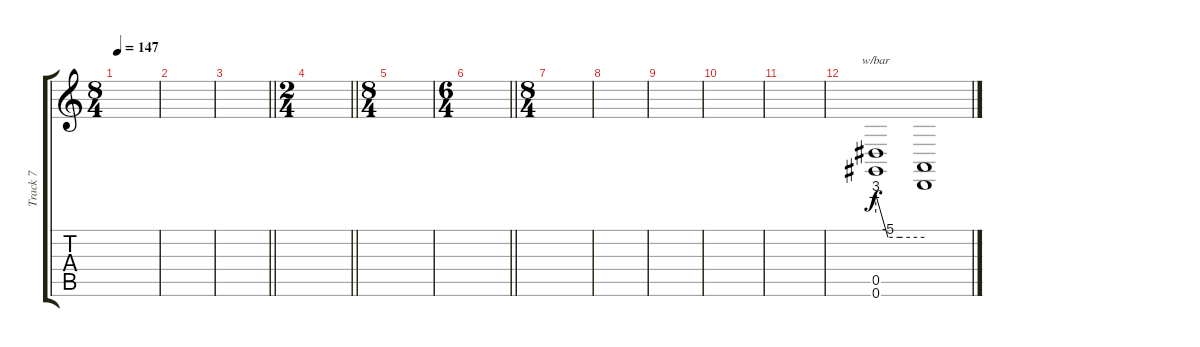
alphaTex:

\track ("Track 7" "Track 7") {instrument whistle}
\staff {score tabs}
\tuning (E4 B3 G3 D3 A2 D2) {hide}
\ts (8 4)
\tempo 147
\clef g2
\ks c
|
|
\barLineRight lightlight
|
\ts (2 4)
\barLineRight lightlight
|
\ts (8 4)
|
\ts (6 4)
\barLineRight lightlight
|
\ts (8 4)
|
|
|
|
|
(0.5 0.6).1{tbe (custom default 0 12 15 -20 30 -20 60 -20)} (0.5{t} 0.6{t}).1
